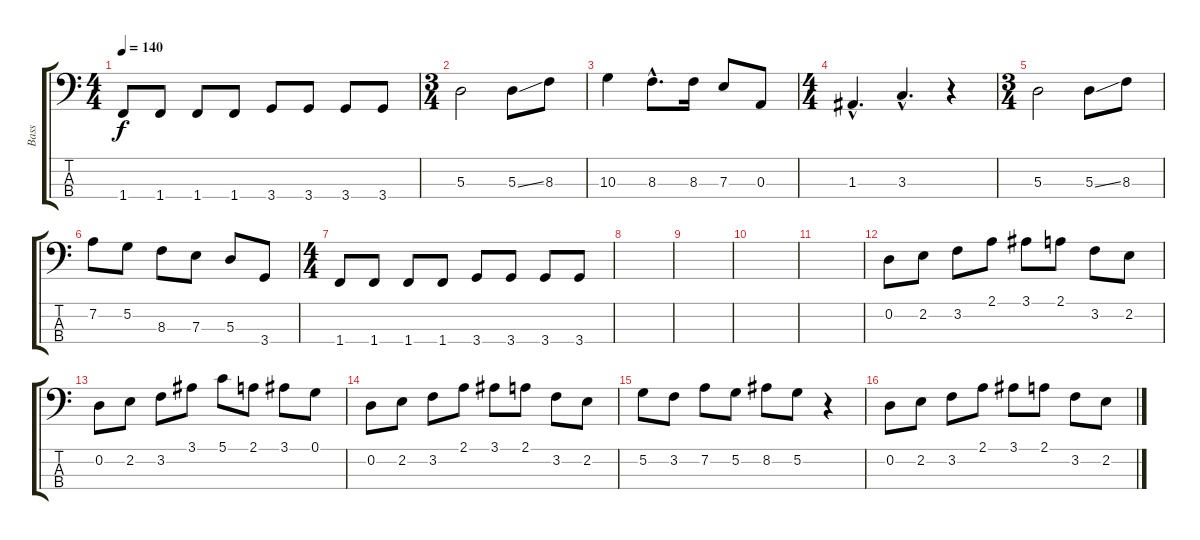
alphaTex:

\track ("Bass" "Bass") {instrument fretlessbass}
\staff {score tabs}
\tuning (G2 D2 A1 E1) {hide}
\ts (4 4)
\tempo 140
\clef f4
\ks c
1.4.8{dy f} 1.4.8 1.4.8 1.4.8 3.4.8 3.4.8 3.4.8 3.4.8 |
\ts (3 4)
5.3.2 5.3{ss}.8 8.3.8 |
10.3.4 8.3{hac}.8{d} 8.3.16 7.3.8 0.3.8 |
\ts (4 4)
1.3{hac}.4{d} 3.3{hac}.4{d} r.4 |
\ts (3 4)
5.3.2 5.3{ss}.8 8.3.8 |
7.2.8 5.2.8 8.3.8 7.3.8 5.3.8 3.4.8 |
\ts (4 4)
1.4.8 1.4.8 1.4.8 1.4.8 3.4.8 3.4.8 3.4.8 3.4.8 |
|
|
|
|
0.2.8 2.2.8 3.2.8 2.1.8 3.1.8 2.1.8 3.2.8 2.2.8 |
0.2.8 2.2.8 3.2.8 3.1.8 5.1.8 2.1.8 3.1.8 0.1.8 |
0.2.8 2.2.8 3.2.8 2.1.8 3.1.8 2.1.8 3.2.8 2.2.8 |
5.2.8 3.2.8 7.2.8 5.2.8 8.2.8 5.2.8 r.4 |
0.2.8 2.2.8 3.2.8 2.1.8 3.1.8 2.1.8 3.2.8 2.2.8
